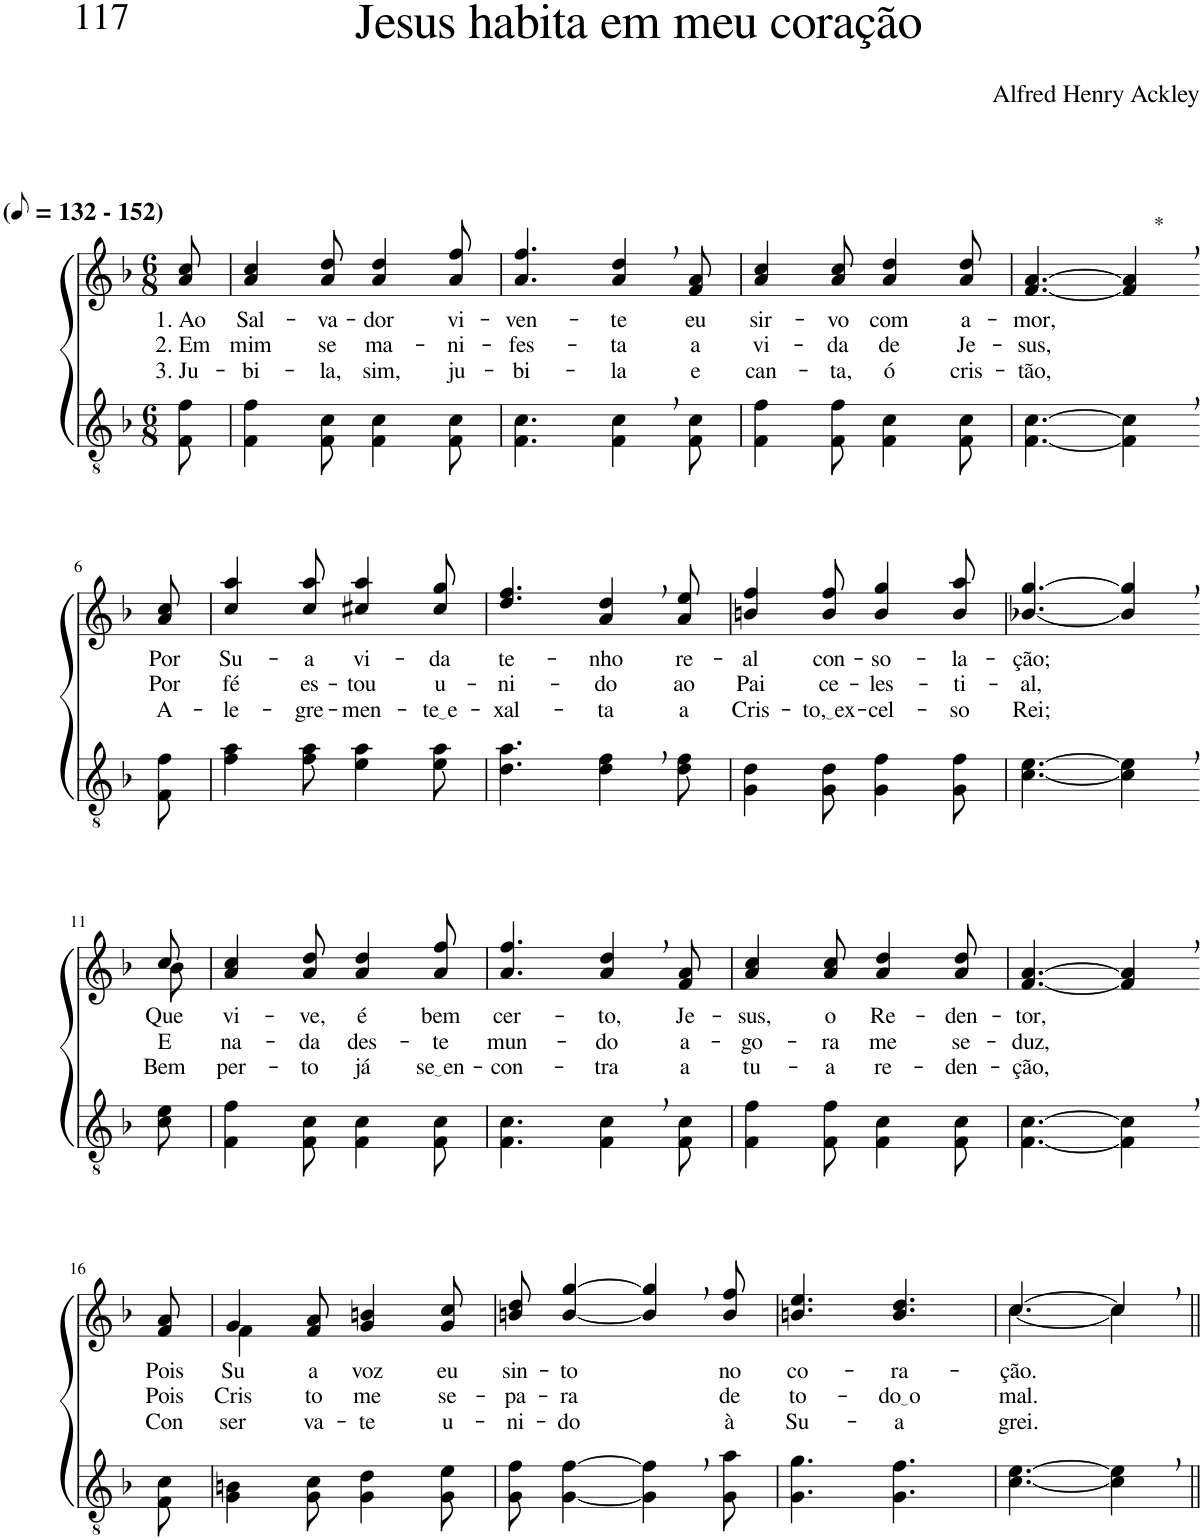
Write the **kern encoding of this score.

**kern	**kern	**text	**text	**text
*part2	*part1	*part1	*part1	*part1
*staff2	*staff1	*staff1	*staff1	*staff1
*I"Parte III e IV	*I"Parte I e II	*	*	*
*clefGv2	*clefG2	*	*	*
*Trd5c9	*Trd5c9	*	*	*
*k[b-]	*k[b-]	*	*	*
*M6/8	*M6/8	*	*	*
*MM66	*MM66	*	*	*
=1	=1	=1	=1	=1
!	!LO:TX:a:B:t=(	!	!	!
!	!LO:TX:a:B:t=- 152)	!	!	!
!	!	!LO:LY:b	!LO:LY:b	!LO:LY:b
8F\ 8f\	8a/ 8cc/	1. Ao	2. Em	3. Ju-
=2	=2	=2	=2	=2
!	!	!LO:LY:b	!LO:LY:b	!LO:LY:b
4F\ 4f\	4a/ 4cc/	Sal-	mim	-bi-
!	!	!LO:LY:b	!LO:LY:b	!LO:LY:b
8F\ 8c\	8a/ 8dd/	-va-	se	-la,
!	!	!LO:LY:b	!LO:LY:b	!LO:LY:b
4F\ 4c\	4a/ 4dd/	-dor	ma-	sim,
!	!	!LO:LY:b	!LO:LY:b	!LO:LY:b
8F\ 8c\	8a/ 8ff/	vi-	-ni-	ju-
=3	=3	=3	=3	=3
!	!	!LO:LY:b	!LO:LY:b	!LO:LY:b
4.F\ 4.c\	4.a/ 4.ff/	-ven-	-fes-	-bi-
!	!	!LO:LY:b	!LO:LY:b	!LO:LY:b
4F\, 4c\,	4a/, 4dd/,	-te	-ta	-la
!	!	!LO:LY:b	!LO:LY:b	!LO:LY:b
8F\ 8c\	8f/ 8a/	eu	a	e
=4	=4	=4	=4	=4
!	!	!LO:LY:b	!LO:LY:b	!LO:LY:b
4F\ 4f\	4a/ 4cc/	sir-	vi-	can-
!	!	!LO:LY:b	!LO:LY:b	!LO:LY:b
8F\ 8f\	8a/ 8cc/	-vo	-da	-ta,
!	!	!LO:LY:b	!LO:LY:b	!LO:LY:b
4F\ 4c\	4a/ 4dd/	com	de	ó
!	!	!LO:LY:b	!LO:LY:b	!LO:LY:b
8F\ 8c\	8a/ 8dd/	a-	Je-	cris-
=5	=5	=5	=5	=5
!	!	!LO:LY:b	!LO:LY:b	!LO:LY:b
[4.F\ [4.c\	[4.f/ [4.a/	-mor,	-sus,	-tão,
!	!LO:TX:a:t=*	!	!	!
4F\], 4c\],	4f/], 4a/],	.	.	.
!!LO:LB:g=z
=6-	=6-	=6-	=6-	=6-
!	!	!LO:LY:b	!LO:LY:b	!LO:LY:b
8F\ 8f\	8a/ 8cc/	Por	Por	A-
=7	=7	=7	=7	=7
!	!	!LO:LY:b	!LO:LY:b	!LO:LY:b
4f\ 4a\	4cc/ 4aa/	Su-	fé	-le-
!	!	!LO:LY:b	!LO:LY:b	!LO:LY:b
8f\ 8a\	8cc/ 8aa/	-a	es-	-gre-
!	!	!LO:LY:b	!LO:LY:b	!LO:LY:b
4e\ 4a\	4cc#X/ 4aa/	vi-	-tou	-men-
!	!	!LO:LY:b	!LO:LY:b	!LO:LY:b
8e\ 8a\	8cc#/ 8gg/	-da	u-	te e
=8	=8	=8	=8	=8
!	!	!LO:LY:b	!LO:LY:b	!LO:LY:b
4.d\ 4.a\	4.dd/ 4.ff/	te-	-ni-	-xal-
!	!	!LO:LY:b	!LO:LY:b	!LO:LY:b
4d\, 4f\,	4a/, 4dd/,	-nho	-do	-ta
!	!	!LO:LY:b	!LO:LY:b	!LO:LY:b
8d\ 8f\	8a/ 8ee/	re-	ao	a
=9	=9	=9	=9	=9
!	!	!LO:LY:b	!LO:LY:b	!LO:LY:b
4G\ 4d\	4bn/ 4ff/	-al	Pai	Cris-
!	!	!LO:LY:b	!LO:LY:b	!LO:LY:b
8G\ 8d\	8b/ 8ff/	con-	ce-	to, ex
!	!	!LO:LY:b	!LO:LY:b	!LO:LY:b
4G\ 4f\	4b/ 4gg/	-so-	-les-	-cel-
!	!	!LO:LY:b	!LO:LY:b	!LO:LY:b
8G\ 8f\	8b/ 8aa/	-la-	-ti-	-so
=10	=10	=10	=10	=10
!	!	!LO:LY:b	!LO:LY:b	!LO:LY:b
[4.c\ [4.e\	[4.b-X/ [4.gg/	-ção;	-al,	Rei;
4c\], 4e\],	4b-/], 4gg/],	.	.	.
!!LO:LB:g=z
=11-	=11-	=11-	=11-	=11-
*	*^	*	*	*
!	!	!	!LO:LY:b	!LO:LY:b	!LO:LY:b
8c\ 8e\	8cc/	8b-\	Que	E	Bem
=12	=12	=12	=12	=12	=12
!	!	!	!LO:LY:b	!LO:LY:b	!LO:LY:b
*	*v	*v	*	*	*
4F\ 4f\	4a/ 4cc/	vi-	na-	per-
!	!	!LO:LY:b	!LO:LY:b	!LO:LY:b
8F\ 8c\	8a/ 8dd/	-ve,	-da	-to
!	!	!LO:LY:b	!LO:LY:b	!LO:LY:b
4F\ 4c\	4a/ 4dd/	é	des-	já
!	!	!LO:LY:b	!LO:LY:b	!LO:LY:b
8F\ 8c\	8a/ 8ff/	bem	-te	se en
=13	=13	=13	=13	=13
!	!	!LO:LY:b	!LO:LY:b	!LO:LY:b
4.F\ 4.c\	4.a/ 4.ff/	cer-	mun-	-con-
!	!	!LO:LY:b	!LO:LY:b	!LO:LY:b
4F\, 4c\,	4a/, 4dd/,	-to,	-do	-tra
!	!	!LO:LY:b	!LO:LY:b	!LO:LY:b
8F\ 8c\	8f/ 8a/	Je-	a-	a
=14	=14	=14	=14	=14
!	!	!LO:LY:b	!LO:LY:b	!LO:LY:b
4F\ 4f\	4a/ 4cc/	-sus,	-go-	tu-
!	!	!LO:LY:b	!LO:LY:b	!LO:LY:b
8F\ 8f\	8a/ 8cc/	o	-ra	-a
!	!	!LO:LY:b	!LO:LY:b	!LO:LY:b
4F\ 4c\	4a/ 4dd/	Re-	me	re-
!	!	!LO:LY:b	!LO:LY:b	!LO:LY:b
8F\ 8c\	8a/ 8dd/	-den-	se-	-den-
=15	=15	=15	=15	=15
!	!	!LO:LY:b	!LO:LY:b	!LO:LY:b
[4.F\ [4.c\	[4.f/ [4.a/	-tor,	-duz,	-ção,
4F\], 4c\],	4f/], 4a/],	.	.	.
!!LO:LB:g=z
=16-	=16-	=16-	=16-	=16-
!	!	!LO:LY:b	!LO:LY:b	!LO:LY:b
8F\ 8c\	8f/ 8a/	Pois	Pois	Con-
=17	=17	=17	=17	=17
*	*^	*	*	*
!	!	!	!LO:LY:b	!LO:LY:b	!LO:LY:b
4G\ 4Bn\	4g/	4f\	Su-	Cris-	-ser-
!	!	!	!LO:LY:b	!LO:LY:b	!LO:LY:b
8G\ 8c\	8f/ 8a/	2ryy	-a	-to	-va-
!	!	!	!LO:LY:b	!LO:LY:b	!LO:LY:b
4G\ 4d\	4g/ 4bn/	.	voz	me	-te
!	!	!	!LO:LY:b	!LO:LY:b	!LO:LY:b
8G\ 8e\	8g/ 8cc/	.	eu	se-	u-
*	*v	*v	*	*	*
=18	=18	=18	=18	=18
!	!	!LO:LY:b	!LO:LY:b	!LO:LY:b
8G\ 8f\	8bn/ 8dd/	sin-	-pa-	-ni-
!	!	!LO:LY:b	!LO:LY:b	!LO:LY:b
[4G\ [4f\	[4b/ [4gg/	-to	-ra	-do
4G\], 4f\],	4b/], 4gg/],	.	.	.
!	!	!LO:LY:b	!LO:LY:b	!LO:LY:b
8G\ 8a\	8b/ 8ff/	no	de	à
=19	=19	=19	=19	=19
!	!	!LO:LY:b	!LO:LY:b	!LO:LY:b
4.G\ 4.g\	4.bn/ 4.ee/	co-	to-	Su-
!	!	!LO:LY:b	!LO:LY:b	!LO:LY:b
4.G\ 4.f\	4.b/ 4.dd/	-ra-	do o	-a
=20	=20	=20	=20	=20
!	!	!LO:LY:b	!LO:LY:b	!LO:LY:b
*	*^	*	*	*
[4.c\ [4.e\	[4.cc\	[4.cc/	-ção.	mal.	grei.
4c\], 4e\],	4cc,\]	4cc/]	.	.	.
*	*v	*v	*	*	*
=||	=||	=||	=||	=||
*-	*-	*-	*-	*-
